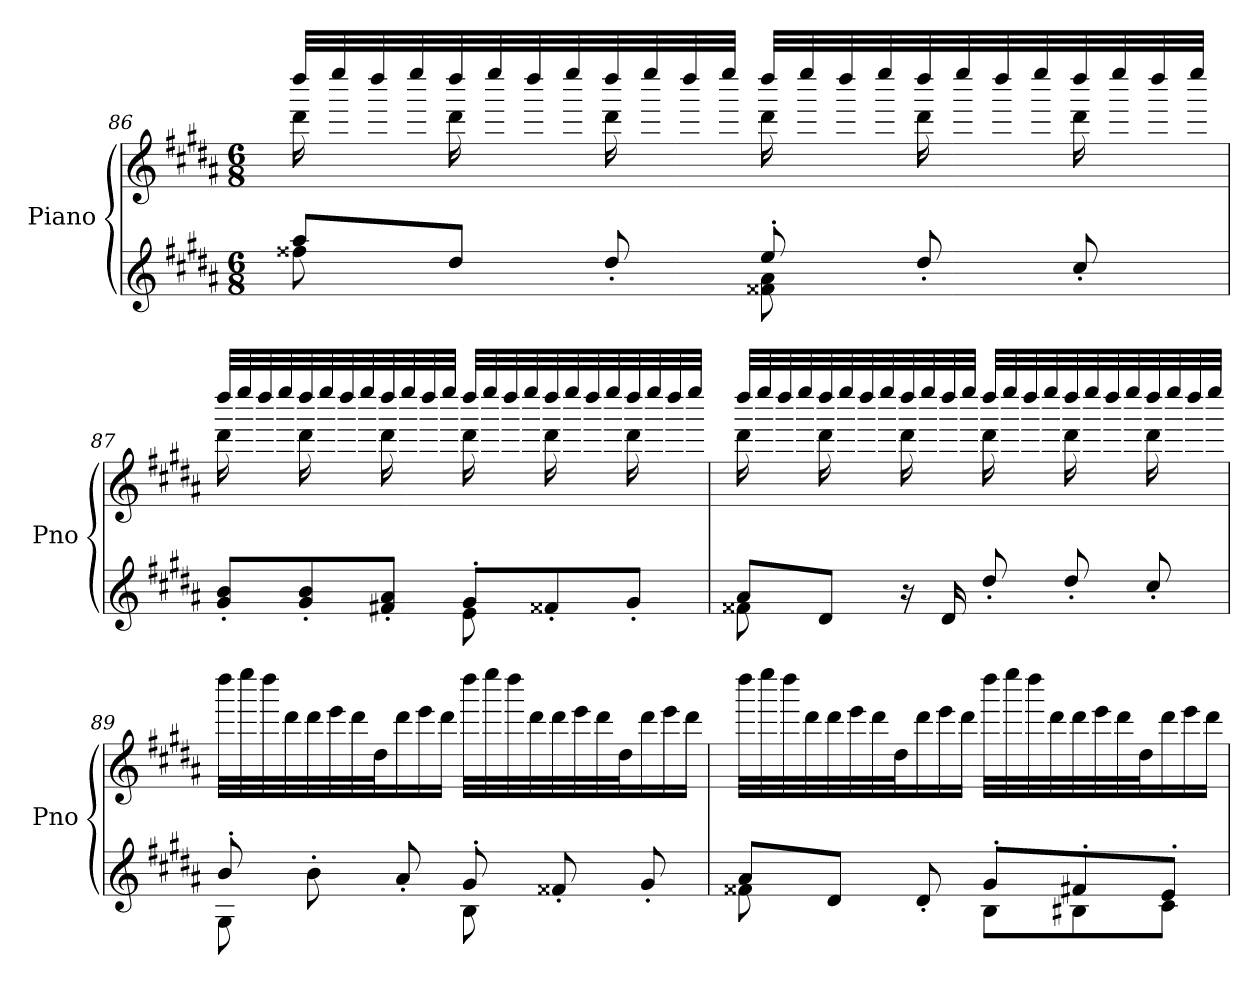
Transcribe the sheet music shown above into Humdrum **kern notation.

**kern	**kern
*part1	*part1
*staff2	*staff1
*I"Piano	*
*I'Pno	*
!!LO:LB:g=z
*clefG2	*clefG2
*k[f#c#g#d#a#]	*k[f#c#g#d#a#]
*M6/8	*M6/8
=86	=86
*^	*^
8aa#/L	8ff##X\	32dddd#/LLL	16ddd#\
.	.	32eeee/	.
.	.	32dddd#/	16ryy
.	.	32eeee/	.
8dd#/J	4ryy	32dddd#/	16ddd#\
.	.	32eeee/	.
.	.	32dddd#/	16ryy
.	.	32eeee/	.
8dd#'/	.	32dddd#/	16ddd#\
.	.	32eeee/	.
.	.	32dddd#/	16ryy
.	.	32eeee/JJJ	.
8ee'/	8f##X\ 8a#\	32dddd#/LLL	16ddd#\
.	.	32eeee/	.
.	.	32dddd#/	16ryy
.	.	32eeee/	.
8dd#'/	4ryy	32dddd#/	16ddd#\
.	.	32eeee/	.
.	.	32dddd#/	16ryy
.	.	32eeee/	.
8cc#'/	.	32dddd#/	16ddd#\
.	.	32eeee/	.
.	.	32dddd#/	16ryy
.	.	32eeee/JJJ	.
!!LO:LB:g=z	!!
=87	=87	=87	=87
8g#/' 8b/'L	4.ryy	32dddd#/LLL	16ddd#\
.	.	32eeee/	.
.	.	32dddd#/	16ryy
.	.	32eeee/	.
8g#/' 8b/'	.	32dddd#/	16ddd#\
.	.	32eeee/	.
.	.	32dddd#/	16ryy
.	.	32eeee/	.
8f#X/' 8a#/'J	.	32dddd#/	16ddd#\
.	.	32eeee/	.
.	.	32dddd#/	16ryy
.	.	32eeee/JJJ	.
8g#'/L	8e\	32dddd#/LLL	16ddd#\
.	.	32eeee/	.
.	.	32dddd#/	16ryy
.	.	32eeee/	.
8f##X'/	4ryy	32dddd#/	16ddd#\
.	.	32eeee/	.
.	.	32dddd#/	16ryy
.	.	32eeee/	.
8g#'/J	.	32dddd#/	16ddd#\
.	.	32eeee/	.
.	.	32dddd#/	16ryy
.	.	32eeee/JJJ	.
!!LO:PB:g=z	!!
=88	=88	=88	=88
8a#/L	8f##X\	32dddd#/LLL	16ddd#\
.	.	32eeee/	.
.	.	32dddd#/	16ryy
.	.	32eeee/	.
8d#/J	2ryy	32dddd#/	16ddd#\
.	.	32eeee/	.
.	.	32dddd#/	16ryy
.	.	32eeee/	.
16r	.	32dddd#/	16ddd#\
.	.	32eeee/	.
16d#/	.	32dddd#/	16ryy
.	.	32eeee/JJJ	.
8dd#'/	.	32dddd#/LLL	16ddd#\
.	.	32eeee/	.
.	.	32dddd#/	16ryy
.	.	32eeee/	.
8dd#'/	.	32dddd#/	16ddd#\
.	.	32eeee/	.
.	.	32dddd#/	16ryy
.	.	32eeee/	.
8cc#'/	8ryy	32dddd#/	16ddd#\
.	.	32eeee/	.
.	.	32dddd#/	16ryy
.	.	32eeee/JJJ	.
*	*	*v	*v
!!LO:LB:g=z
=89	=89	=89
8b'/	8G#\	32dddd#\LLL
.	.	32eeee\
.	.	32dddd#\
.	.	32ddd#\
8b'\	4ryy	32ddd#\
.	.	32eee\
.	.	32ddd#\
.	.	32dd#\J
*	*	*Xtuplet
8a#'/	.	24ddd#\
.	.	24eee\
.	.	24ddd#\JJ
8g#'/	8B\	32dddd#\LLL
.	.	32eeee\
.	.	32dddd#\
.	.	32ddd#\
8f##X'/	4ryy	32ddd#\
.	.	32eee\
.	.	32ddd#\
.	.	32dd#\J
8g#'/	.	24ddd#\
.	.	24eee\
.	.	24ddd#\JJ
!!LO:LB:g=z
=90	=90	=90
8a#/L	8f##X\	32dddd#\LLL
.	.	32eeee\
.	.	32dddd#\
.	.	32ddd#\
8d#/J	4ryy	32ddd#\
.	.	32eee\
.	.	32ddd#\
.	.	32dd#\J
8d#'/	.	24ddd#\
.	.	24eee\
.	.	24ddd#\JJ
8g#'/L	8B\L	32dddd#\LLL
.	.	32eeee\
.	.	32dddd#\
.	.	32ddd#\
8f#X'/	8B#X\	32ddd#\
.	.	32eee\
.	.	32ddd#\
.	.	32dd#\J
8e'/J	8c#\J	24ddd#\
.	.	24eee\
.	.	24ddd#\JJ
*v	*v	*
=	=
*-	*-
